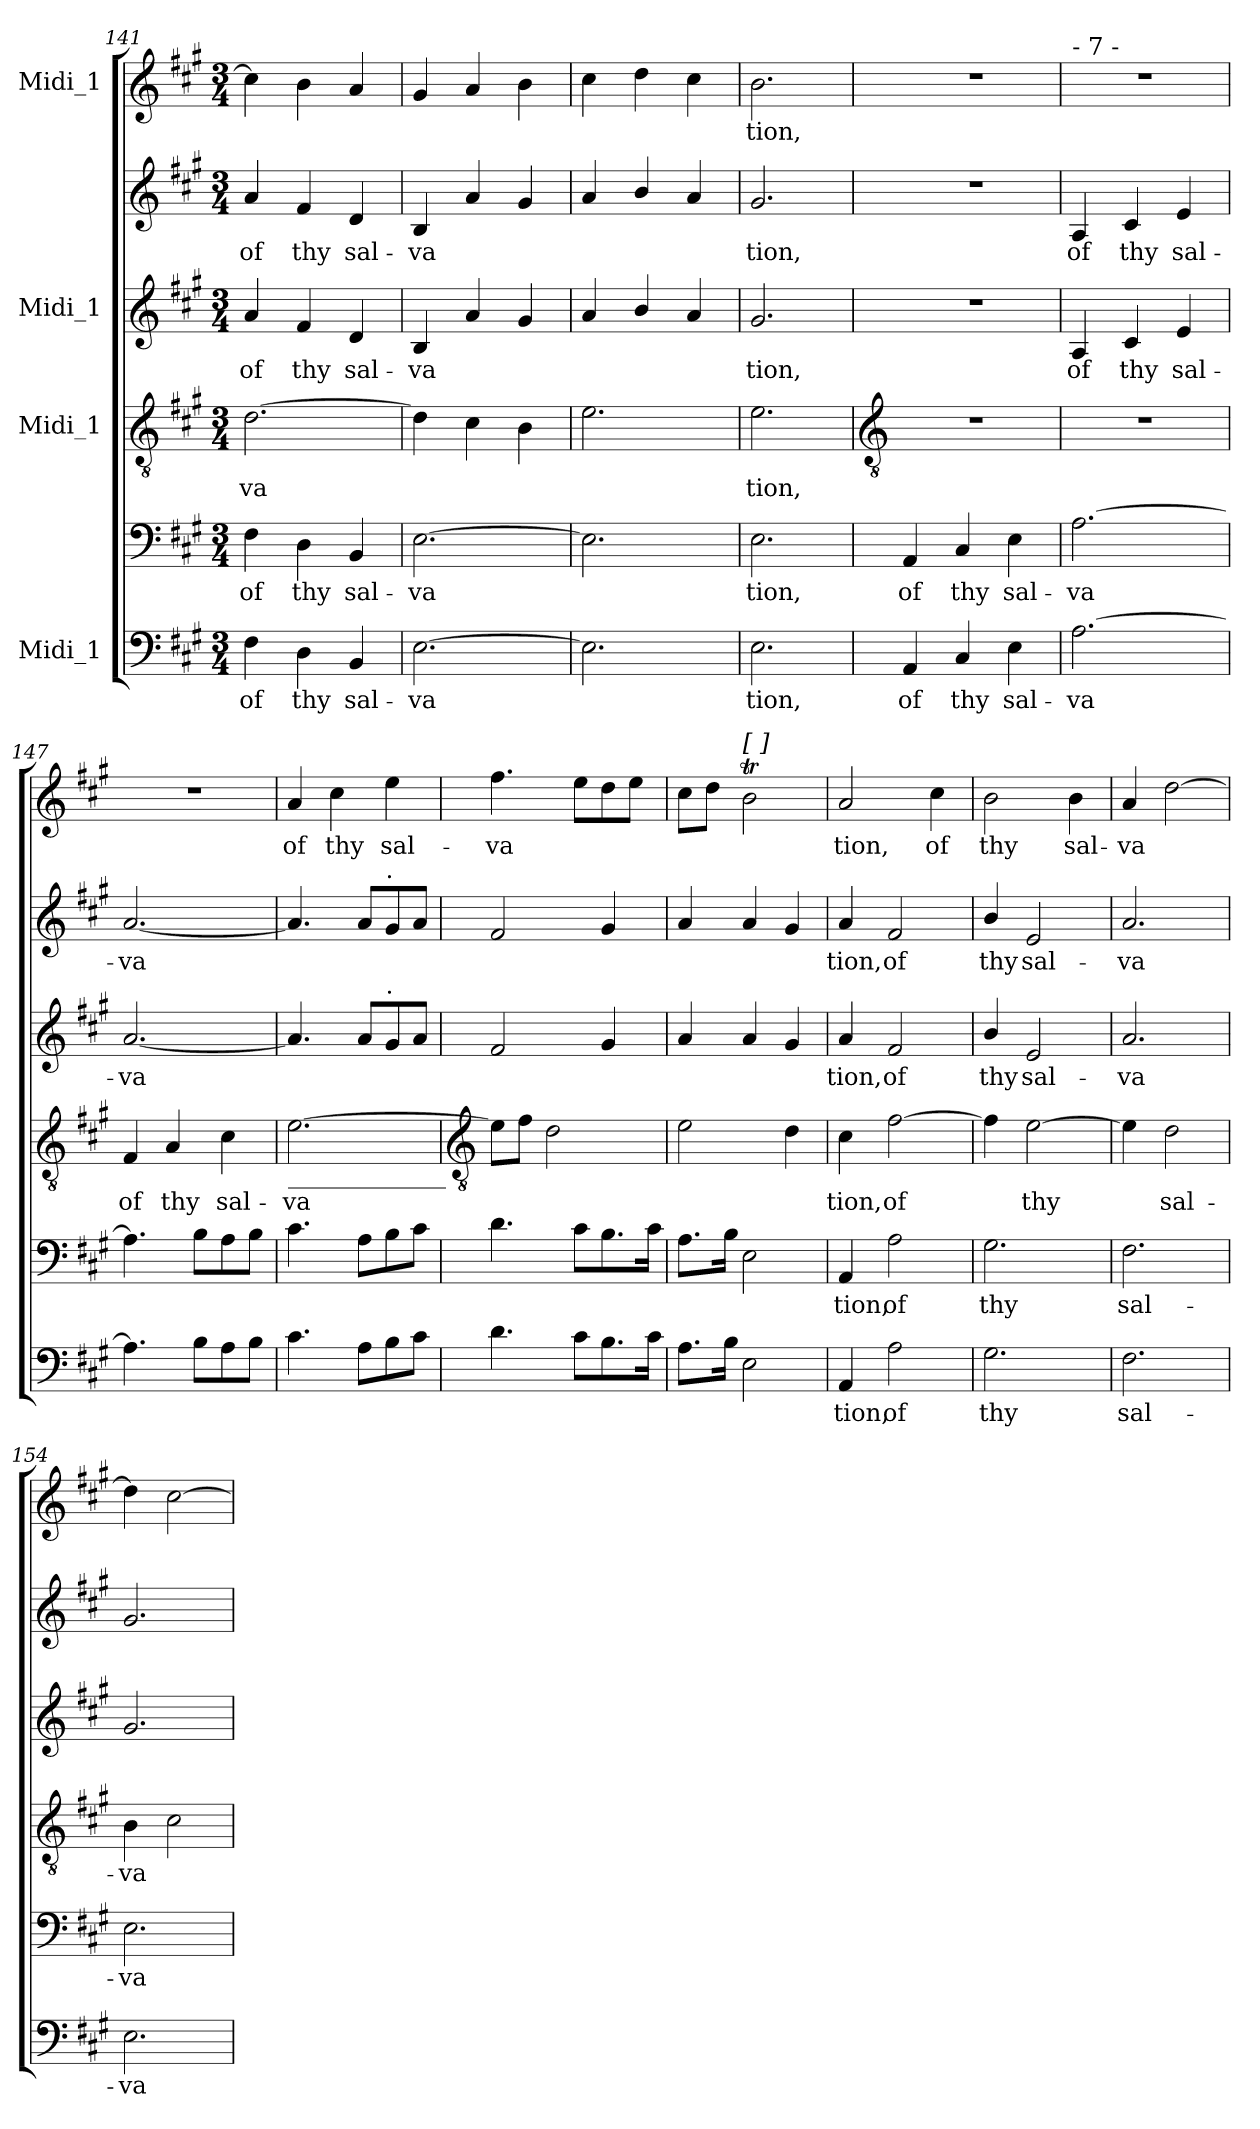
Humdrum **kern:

**kern	**text	**kern	**text	**kern	**text	**kern	**text	**kern	**text	**kern	**text
*part4	*part4	*part4	*part4	*part3	*part3	*part2	*part2	*part2	*part2	*part1	*part1
*staff6	*staff6	*staff5	*staff5	*staff4	*staff4	*staff3	*staff3	*staff2	*staff2	*staff1	*staff1
*I"Midi_1	*	*	*	*I"Midi_1	*	*I"Midi_1	*	*	*	*I"Midi_1	*
*	*	*clefF4	*	*clefGv2	*	*clefG2	*	*clefG2	*	*clefG2	*
*k[f#c#g#]	*	*k[f#c#g#]	*	*k[f#c#g#]	*	*k[f#c#g#]	*	*k[f#c#g#]	*	*k[f#c#g#]	*
*A:	*	*A:	*	*A:	*	*A:	*	*A:	*	*A:	*
*M3/4	*	*M3/4	*	*M3/4	*	*M3/4	*	*M3/4	*	*M3/4	*
=141	=141	=141	=141	=141	=141	=141	=141	=141	=141	=141	=141
!	!LO:LY:b	!	!LO:LY:b	!	!LO:LY:b	!	!LO:LY:b	!	!LO:LY:b	!	!
4F#	of	4F#	of	[2.d	-va	4a	of	4a	of	4cc#]	.
!	!LO:LY:b	!	!LO:LY:b	!	!	!	!LO:LY:b	!	!LO:LY:b	!	!
4D	thy	4D	thy	.	.	4f#	thy	4f#	thy	4b	.
!	!LO:LY:b	!	!LO:LY:b	!	!	!	!LO:LY:b	!	!LO:LY:b	!	!
4BB	sal-	4BB	sal-	.	.	4d	sal-	4d	sal-	4a	.
=142	=142	=142	=142	=142	=142	=142	=142	=142	=142	=142	=142
!	!LO:LY:b	!	!LO:LY:b	!	!	!	!LO:LY:b	!	!LO:LY:b	!	!
[2.E	-va	[2.E	-va	4d]	.	4B	-va	4B	-va	4g#	.
.	.	.	.	4c#	.	4a	.	4a	.	4a	.
.	.	.	.	4B	.	4g#	.	4g#	.	4b	.
=143	=143	=143	=143	=143	=143	=143	=143	=143	=143	=143	=143
2.E]	.	2.E]	.	2.e	.	4a	.	4a	.	4cc#	.
.	.	.	.	.	.	4b/	.	4b/	.	4dd	.
.	.	.	.	.	.	4a	.	4a	.	4cc#	.
=144	=144	=144	=144	=144	=144	=144	=144	=144	=144	=144	=144
!	!LO:LY:b	!	!LO:LY:b	!	!LO:LY:b	!	!LO:LY:b	!	!LO:LY:b	!	!LO:LY:b
2.E	tion,	2.E	tion,	2.e	tion,	2.g#	tion,	2.g#	tion,	2.b	tion,
!!LO:LB:g=z
=145	=145	=145	=145	=145	=145	=145	=145	=145	=145	=145	=145
*	*	*	*	*clefGv2	*	*	*	*	*	*	*
!	!LO:LY:b	!	!LO:LY:b	!LO:N:vis=1	!	!LO:N:vis=1	!	!LO:N:vis=1	!	!LO:N:vis=1	!
4AA	of	4AA	of	2.r	.	2.r	.	2.r	.	2.r	.
!	!LO:LY:b	!	!LO:LY:b	!	!	!	!	!	!	!	!
4C#	thy	4C#	thy	.	.	.	.	.	.	.	.
!	!LO:LY:b	!	!LO:LY:b	!	!	!	!	!	!	!	!
4E	sal-	4E	sal-	.	.	.	.	.	.	.	.
=146	=146	=146	=146	=146	=146	=146	=146	=146	=146	=146	=146
!	!	!	!	!	!	!	!	!	!	!LO:TX:a:t=- 7 -	!
!	!LO:LY:b	!	!LO:LY:b	!LO:N:vis=1	!	!	!LO:LY:b	!	!LO:LY:b	!LO:N:vis=1	!
[2.A	-va	[2.A	-va	2.r	.	4A	of	4A	of	2.r	.
!	!	!	!	!	!	!	!LO:LY:b	!	!LO:LY:b	!	!
.	.	.	.	.	.	4c#	thy	4c#	thy	.	.
!	!	!	!	!	!	!	!LO:LY:b	!	!LO:LY:b	!	!
.	.	.	.	.	.	4e	sal-	4e	sal-	.	.
=147	=147	=147	=147	=147	=147	=147	=147	=147	=147	=147	=147
!	!	!	!	!	!LO:LY:b	!	!LO:LY:b	!	!LO:LY:b	!LO:N:vis=1	!
4.A]	.	4.A]	.	4F#	of	[2.a	-va	[2.a	-va	2.r	.
!	!	!	!	!	!LO:LY:b	!	!	!	!	!	!
.	.	.	.	4A	thy	.	.	.	.	.	.
8BL	.	8BL	.	.	.	.	.	.	.	.	.
!	!	!	!	!	!LO:LY:b	!	!	!	!	!	!
8A	.	8A	.	4c#	sal-	.	.	.	.	.	.
8BJ	.	8BJ	.	.	.	.	.	.	.	.	.
=148	=148	=148	=148	=148	=148	=148	=148	=148	=148	=148	=148
!	!	!	!	!LO:TX:b:t=_____________	!	!	!	!	!	!	!
!	!	!	!	!	!LO:LY:b	!	!	!	!	!	!LO:LY:b
4.c#	.	4.c#	.	[2.e	-va	4.a]	.	4.a]	.	4a	of
!	!	!	!	!	!	!	!	!	!	!	!LO:LY:b
.	.	.	.	.	.	.	.	.	.	4cc#	thy
8AL	.	8AL	.	.	.	8aL	.	8aL	.	.	.
!	!	!	!	!	!	!	!	!LO:TX:a:t=.	!	!	!
!	!	!	!	!	!	!LO:TX:a:t=.	!	!	!	!	!
!	!	!	!	!	!	!	!	!	!	!	!LO:LY:b
8B	.	8B	.	.	.	8g#	.	8g#	.	4ee	sal-
8c#J	.	8c#J	.	.	.	8aJ	.	8aJ	.	.	.
!!LO:LB:g=z
=149	=149	=149	=149	=149	=149	=149	=149	=149	=149	=149	=149
*	*	*	*	*clefGv2	*	*	*	*	*	*	*
!	!	!	!	!	!	!	!	!	!	!	!LO:LY:b
4.d	.	4.d	.	8eL]	.	2f#	.	2f#	.	4.ff#	-va
.	.	.	.	8f#J	.	.	.	.	.	.	.
.	.	.	.	2d	.	.	.	.	.	.	.
8c#L	.	8c#L	.	.	.	.	.	.	.	8eeL	.
8.B	.	8.B	.	.	.	4g#	.	4g#	.	8dd	.
.	.	.	.	.	.	.	.	.	.	8eeJ	.
16c#J	.	16c#J	.	.	.	.	.	.	.	.	.
=150	=150	=150	=150	=150	=150	=150	=150	=150	=150	=150	=150
8.AL	.	8.AL	.	2e	.	4a	.	4a	.	8cc#L	.
.	.	.	.	.	.	.	.	.	.	8ddJ	.
16BJ	.	16BJ	.	.	.	.	.	.	.	.	.
!	!	!	!	!	!	!	!	!	!	!LO:TX:a:t=[   ]	!
2E	.	2E	.	.	.	4a	.	4a	.	2bT	.
.	.	.	.	4d	.	4g#	.	4g#	.	.	.
=151	=151	=151	=151	=151	=151	=151	=151	=151	=151	=151	=151
!	!LO:LY:b	!	!LO:LY:b	!	!LO:LY:b	!	!LO:LY:b	!	!LO:LY:b	!	!LO:LY:b
4AA	tion,	4AA	tion,	4c#	tion,	4a	tion,	4a	tion,	2a	tion,
!	!LO:LY:b	!	!LO:LY:b	!	!LO:LY:b	!	!LO:LY:b	!	!LO:LY:b	!	!
2A	of	2A	of	[2f#	of	2f#	of	2f#	of	.	.
!	!	!	!	!	!	!	!	!	!	!	!LO:LY:b
.	.	.	.	.	.	.	.	.	.	4cc#	of
=152	=152	=152	=152	=152	=152	=152	=152	=152	=152	=152	=152
!	!LO:LY:b	!	!LO:LY:b	!	!	!	!LO:LY:b	!	!LO:LY:b	!	!LO:LY:b
2.G#	thy	2.G#	thy	4f#]	.	4b/	thy	4b/	thy	2b	thy
!	!	!	!	!	!LO:LY:b	!	!LO:LY:b	!	!LO:LY:b	!	!
.	.	.	.	[2e	thy	2e/	sal-	2e/	sal-	.	.
!	!	!	!	!	!	!	!	!	!	!	!LO:LY:b
.	.	.	.	.	.	.	.	.	.	4b	sal-
=153	=153	=153	=153	=153	=153	=153	=153	=153	=153	=153	=153
!	!LO:LY:b	!	!LO:LY:b	!	!	!	!LO:LY:b	!	!LO:LY:b	!	!LO:LY:b
2.F#	sal-	2.F#	sal-	4e]	.	2.a/	-va	2.a/	-va	4a	-va
!	!	!	!	!	!LO:LY:b	!	!	!	!	!	!
.	.	.	.	2d	sal-	.	.	.	.	[2dd	.
=154	=154	=154	=154	=154	=154	=154	=154	=154	=154	=154	=154
!	!LO:LY:b	!	!LO:LY:b	!	!LO:LY:b	!	!	!	!	!	!
2.E	-va	2.E	-va	4B	-va	2.g#/	.	2.g#/	.	4dd]	.
.	.	.	.	2c#	.	.	.	.	.	[2cc#	.
=	=	=	=	=	=	=	=	=	=	=	=
*-	*-	*-	*-	*-	*-	*-	*-	*-	*-	*-	*-
